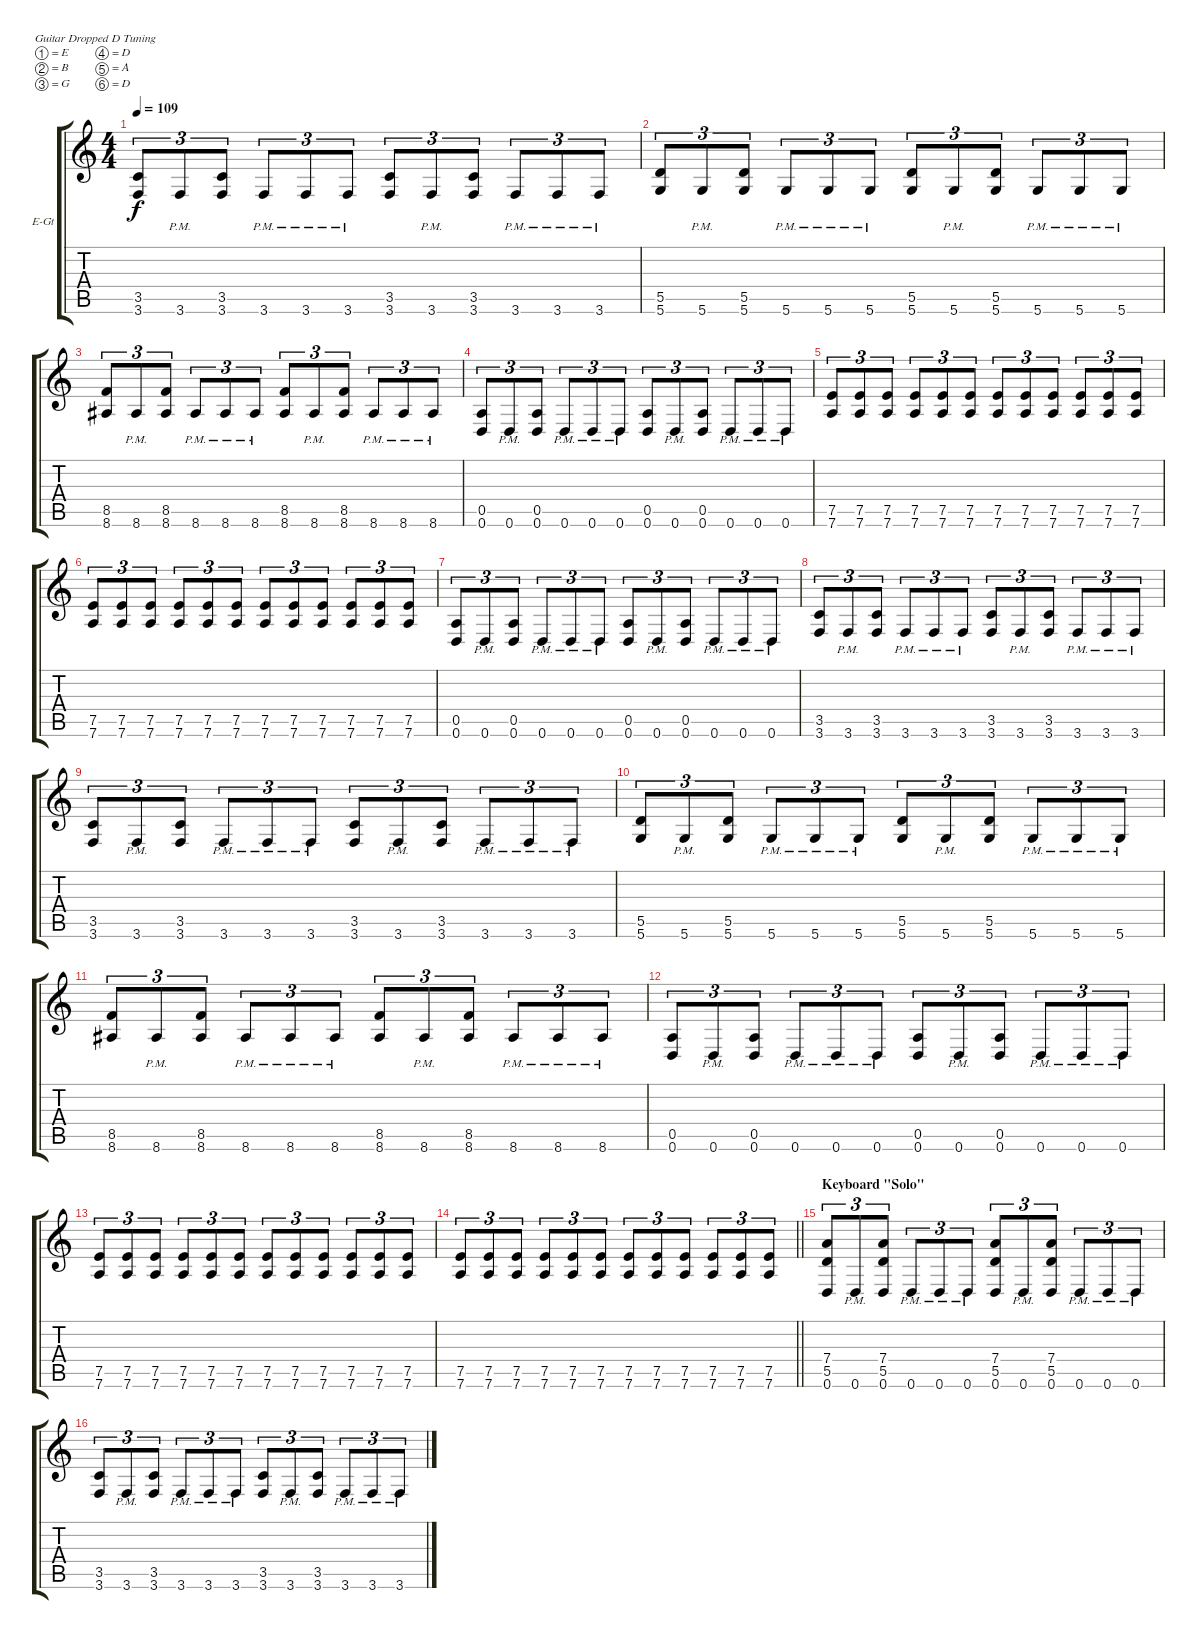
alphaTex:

\bracketExtendMode groupsimilarinstruments
\firstSystemTrackNameOrientation horizontal
\otherSystemsTrackNameOrientation horizontal
\track ("Guitar 1" "E-Gt") {instrument distortionguitar}
\staff {score tabs}
\tuning (E4 B3 G3 D3 A2 D2)
\ts (4 4)
\tempo 109
\clef g2
\ks c
(3.5 3.6).8{tu (3 2) dy f} 3.6{pm}.8{tu (3 2)} (3.5 3.6).8{tu (3 2)} 3.6{pm}.8{tu (3 2)} 3.6{pm}.8{tu (3 2)} 3.6{pm}.8{tu (3 2)} (3.5 3.6).8{tu (3 2)} 3.6{pm}.8{tu (3 2)} (3.5 3.6).8{tu (3 2)} 3.6{pm}.8{tu (3 2)} 3.6{pm}.8{tu (3 2)} 3.6{pm}.8{tu (3 2)} |
(5.5 5.6).8{tu (3 2)} 5.6{pm}.8{tu (3 2)} (5.5 5.6).8{tu (3 2)} 5.6{pm}.8{tu (3 2)} 5.6{pm}.8{tu (3 2)} 5.6{pm}.8{tu (3 2)} (5.5 5.6).8{tu (3 2)} 5.6{pm}.8{tu (3 2)} (5.5 5.6).8{tu (3 2)} 5.6{pm}.8{tu (3 2)} 5.6{pm}.8{tu (3 2)} 5.6{pm}.8{tu (3 2)} |
(8.5 8.6).8{tu (3 2)} 8.6{pm}.8{tu (3 2)} (8.5 8.6).8{tu (3 2)} 8.6{pm}.8{tu (3 2)} 8.6{pm}.8{tu (3 2)} 8.6{pm}.8{tu (3 2)} (8.5 8.6).8{tu (3 2)} 8.6{pm}.8{tu (3 2)} (8.5 8.6).8{tu (3 2)} 8.6{pm}.8{tu (3 2)} 8.6{pm}.8{tu (3 2)} 8.6{pm}.8{tu (3 2)} |
(0.5 0.6).8{tu (3 2)} 0.6{pm}.8{tu (3 2)} (0.5 0.6).8{tu (3 2)} 0.6{pm}.8{tu (3 2)} 0.6{pm}.8{tu (3 2)} 0.6{pm}.8{tu (3 2)} (0.5 0.6).8{tu (3 2)} 0.6{pm}.8{tu (3 2)} (0.5 0.6).8{tu (3 2)} 0.6{pm}.8{tu (3 2)} 0.6{pm}.8{tu (3 2)} 0.6{pm}.8{tu (3 2)} |
(7.5 7.6).8{tu (3 2)} (7.5 7.6).8{tu (3 2)} (7.5 7.6).8{tu (3 2)} (7.5 7.6).8{tu (3 2)} (7.5 7.6).8{tu (3 2)} (7.5 7.6).8{tu (3 2)} (7.5 7.6).8{tu (3 2)} (7.5 7.6).8{tu (3 2)} (7.5 7.6).8{tu (3 2)} (7.5 7.6).8{tu (3 2)} (7.5 7.6).8{tu (3 2)} (7.5 7.6).8{tu (3 2)} |
(7.5 7.6).8{tu (3 2)} (7.5 7.6).8{tu (3 2)} (7.5 7.6).8{tu (3 2)} (7.5 7.6).8{tu (3 2)} (7.5 7.6).8{tu (3 2)} (7.5 7.6).8{tu (3 2)} (7.5 7.6).8{tu (3 2)} (7.5 7.6).8{tu (3 2)} (7.5 7.6).8{tu (3 2)} (7.5 7.6).8{tu (3 2)} (7.5 7.6).8{tu (3 2)} (7.5 7.6).8{tu (3 2)} |
(0.5 0.6).8{tu (3 2)} 0.6{pm}.8{tu (3 2)} (0.5 0.6).8{tu (3 2)} 0.6{pm}.8{tu (3 2)} 0.6{pm}.8{tu (3 2)} 0.6{pm}.8{tu (3 2)} (0.5 0.6).8{tu (3 2)} 0.6{pm}.8{tu (3 2)} (0.5 0.6).8{tu (3 2)} 0.6{pm}.8{tu (3 2)} 0.6{pm}.8{tu (3 2)} 0.6{pm}.8{tu (3 2)} |
(3.5 3.6).8{tu (3 2)} 3.6{pm}.8{tu (3 2)} (3.5 3.6).8{tu (3 2)} 3.6{pm}.8{tu (3 2)} 3.6{pm}.8{tu (3 2)} 3.6{pm}.8{tu (3 2)} (3.5 3.6).8{tu (3 2)} 3.6{pm}.8{tu (3 2)} (3.5 3.6).8{tu (3 2)} 3.6{pm}.8{tu (3 2)} 3.6{pm}.8{tu (3 2)} 3.6{pm}.8{tu (3 2)} |
(3.5 3.6).8{tu (3 2)} 3.6{pm}.8{tu (3 2)} (3.5 3.6).8{tu (3 2)} 3.6{pm}.8{tu (3 2)} 3.6{pm}.8{tu (3 2)} 3.6{pm}.8{tu (3 2)} (3.5 3.6).8{tu (3 2)} 3.6{pm}.8{tu (3 2)} (3.5 3.6).8{tu (3 2)} 3.6{pm}.8{tu (3 2)} 3.6{pm}.8{tu (3 2)} 3.6{pm}.8{tu (3 2)} |
(5.5 5.6).8{tu (3 2)} 5.6{pm}.8{tu (3 2)} (5.5 5.6).8{tu (3 2)} 5.6{pm}.8{tu (3 2)} 5.6{pm}.8{tu (3 2)} 5.6{pm}.8{tu (3 2)} (5.5 5.6).8{tu (3 2)} 5.6{pm}.8{tu (3 2)} (5.5 5.6).8{tu (3 2)} 5.6{pm}.8{tu (3 2)} 5.6{pm}.8{tu (3 2)} 5.6{pm}.8{tu (3 2)} |
(8.5 8.6).8{tu (3 2)} 8.6{pm}.8{tu (3 2)} (8.5 8.6).8{tu (3 2)} 8.6{pm}.8{tu (3 2)} 8.6{pm}.8{tu (3 2)} 8.6{pm}.8{tu (3 2)} (8.5 8.6).8{tu (3 2)} 8.6{pm}.8{tu (3 2)} (8.5 8.6).8{tu (3 2)} 8.6{pm}.8{tu (3 2)} 8.6{pm}.8{tu (3 2)} 8.6{pm}.8{tu (3 2)} |
(0.5 0.6).8{tu (3 2)} 0.6{pm}.8{tu (3 2)} (0.5 0.6).8{tu (3 2)} 0.6{pm}.8{tu (3 2)} 0.6{pm}.8{tu (3 2)} 0.6{pm}.8{tu (3 2)} (0.5 0.6).8{tu (3 2)} 0.6{pm}.8{tu (3 2)} (0.5 0.6).8{tu (3 2)} 0.6{pm}.8{tu (3 2)} 0.6{pm}.8{tu (3 2)} 0.6{pm}.8{tu (3 2)} |
(7.5 7.6).8{tu (3 2)} (7.5 7.6).8{tu (3 2)} (7.5 7.6).8{tu (3 2)} (7.5 7.6).8{tu (3 2)} (7.5 7.6).8{tu (3 2)} (7.5 7.6).8{tu (3 2)} (7.5 7.6).8{tu (3 2)} (7.5 7.6).8{tu (3 2)} (7.5 7.6).8{tu (3 2)} (7.5 7.6).8{tu (3 2)} (7.5 7.6).8{tu (3 2)} (7.5 7.6).8{tu (3 2)} |
\barLineRight lightlight
(7.5 7.6).8{tu (3 2)} (7.5 7.6).8{tu (3 2)} (7.5 7.6).8{tu (3 2)} (7.5 7.6).8{tu (3 2)} (7.5 7.6).8{tu (3 2)} (7.5 7.6).8{tu (3 2)} (7.5 7.6).8{tu (3 2)} (7.5 7.6).8{tu (3 2)} (7.5 7.6).8{tu (3 2)} (7.5 7.6).8{tu (3 2)} (7.5 7.6).8{tu (3 2)} (7.5 7.6).8{tu (3 2)} |
\section ("" "Keyboard \"Solo\"")
(7.4 5.5 0.6).8{tu (3 2)} 0.6{pm}.8{tu (3 2)} (7.4 5.5 0.6).8{tu (3 2)} 0.6{pm}.8{tu (3 2)} 0.6{pm}.8{tu (3 2)} 0.6{pm}.8{tu (3 2)} (7.4 5.5 0.6).8{tu (3 2)} 0.6{pm}.8{tu (3 2)} (7.4 5.5 0.6).8{tu (3 2)} 0.6{pm}.8{tu (3 2)} 0.6{pm}.8{tu (3 2)} 0.6{pm}.8{tu (3 2)} |
(3.5 3.6).8{tu (3 2)} 3.6{pm}.8{tu (3 2)} (3.5 3.6).8{tu (3 2)} 3.6{pm}.8{tu (3 2)} 3.6{pm}.8{tu (3 2)} 3.6{pm}.8{tu (3 2)} (3.5 3.6).8{tu (3 2)} 3.6{pm}.8{tu (3 2)} (3.5 3.6).8{tu (3 2)} 3.6{pm}.8{tu (3 2)} 3.6{pm}.8{tu (3 2)} 3.6{pm}.8{tu (3 2)}
